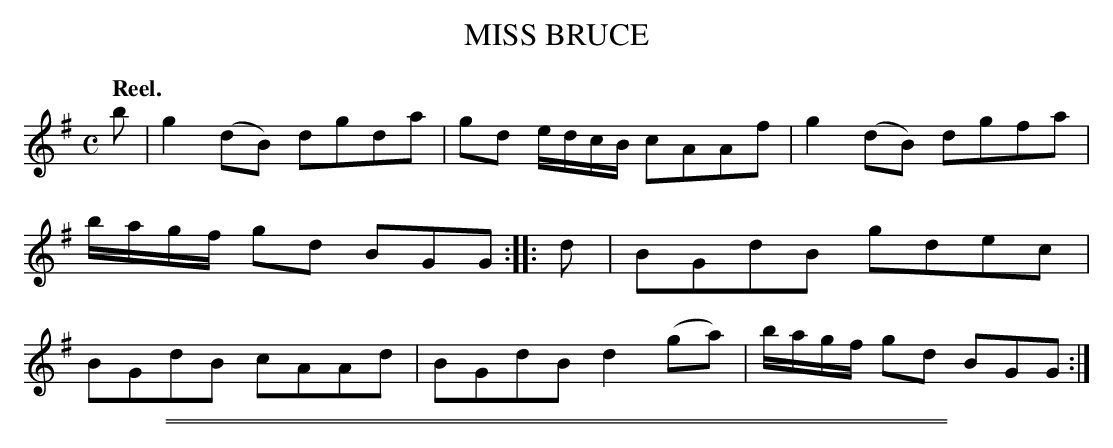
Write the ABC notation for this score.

X:1
T: MISS BRUCE
Q:"Reel."
M: C
L: 1/8
K: G
b |\
g2(dB) dgda | gd e/d/c/B/ cAAf |\
g2(dB) dgfa | b/a/g/f/ gd BGG ::\
d |\
BGdB gdec | BGdB cAAd |\
BGdB d2(ga) | b/a/g/f/ gd BGG :|
